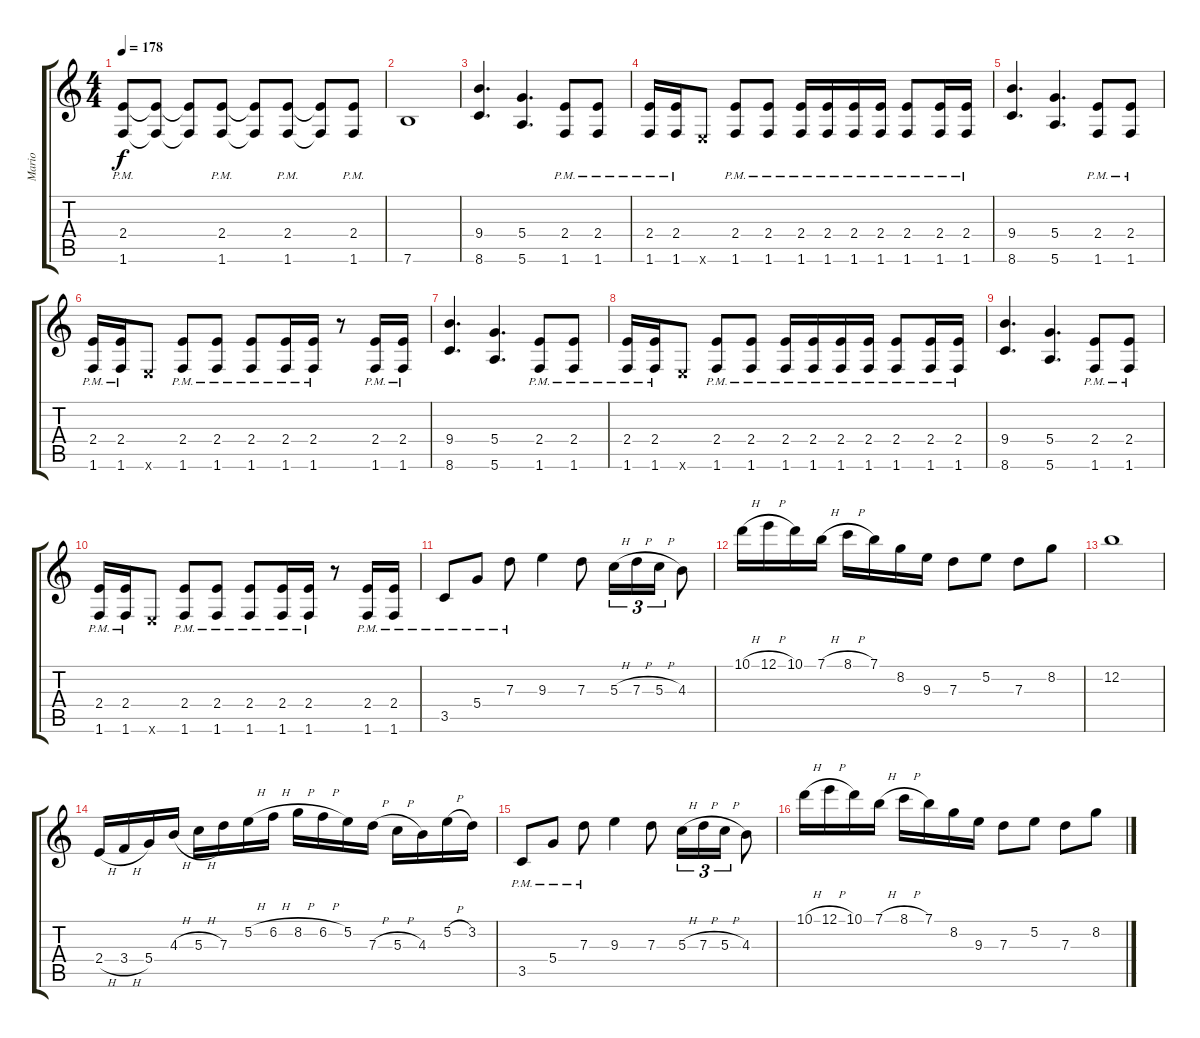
\track ("Mario" "Mario") {instrument overdrivenguitar}
\staff {score tabs}
\tuning (E4 B3 G3 D3 A2 E2) {hide}
\ts (4 4)
\tempo 178
\clef g2
\ks c
(2.4{pm} 1.6{pm}).8{dy f} (2.4{t} 1.6{t}).8 (2.4{t} 1.6{t}).8 (2.4{pm} 1.6{pm}).8 (2.4{t} 1.6{t}).8 (2.4{pm} 1.6{pm}).8 (2.4{t} 1.6{t}).8 (2.4{pm} 1.6{pm}).8 |
7.6.1 |
(9.4 8.6).4{d} (5.4 5.6).4{d} (2.4{pm} 1.6{pm}).8 (2.4{pm} 1.6{pm}).8 |
(2.4{pm} 1.6{pm}).16 (2.4{pm} 1.6{pm}).16 0.6{x}.8 (2.4{pm} 1.6{pm}).8 (2.4{pm} 1.6{pm}).8 (2.4{pm} 1.6{pm}).16 (2.4{pm} 1.6{pm}).16 (2.4{pm} 1.6{pm}).16 (2.4{pm} 1.6{pm}).16 (2.4{pm} 1.6{pm}).8 (2.4{pm} 1.6{pm}).16 (2.4{pm} 1.6{pm}).16 |
(9.4 8.6).4{d} (5.4 5.6).4{d} (2.4{pm} 1.6{pm}).8 (2.4{pm} 1.6{pm}).8 |
(2.4{pm} 1.6{pm}).16 (2.4{pm} 1.6{pm}).16 0.6{x}.8 (2.4{pm} 1.6{pm}).8 (2.4{pm} 1.6{pm}).8 (2.4{pm} 1.6{pm}).8 (2.4{pm} 1.6{pm}).16 (2.4{pm} 1.6{pm}).16 r.8 (2.4{pm} 1.6{pm}).16 (2.4{pm} 1.6{pm}).16 |
(9.4 8.6).4{d} (5.4 5.6).4{d} (2.4{pm} 1.6{pm}).8 (2.4{pm} 1.6{pm}).8 |
(2.4{pm} 1.6{pm}).16 (2.4{pm} 1.6{pm}).16 0.6{x}.8 (2.4{pm} 1.6{pm}).8 (2.4{pm} 1.6{pm}).8 (2.4{pm} 1.6{pm}).16 (2.4{pm} 1.6{pm}).16 (2.4{pm} 1.6{pm}).16 (2.4{pm} 1.6{pm}).16 (2.4{pm} 1.6{pm}).8 (2.4{pm} 1.6{pm}).16 (2.4{pm} 1.6{pm}).16 |
(9.4 8.6).4{d} (5.4 5.6).4{d} (2.4{pm} 1.6{pm}).8 (2.4{pm} 1.6{pm}).8 |
(2.4{pm} 1.6{pm}).16 (2.4{pm} 1.6{pm}).16 0.6{x}.8 (2.4{pm} 1.6{pm}).8 (2.4{pm} 1.6{pm}).8 (2.4{pm} 1.6{pm}).8 (2.4{pm} 1.6{pm}).16 (2.4{pm} 1.6{pm}).16 r.8 (2.4{pm} 1.6{pm}).16 (2.4{pm} 1.6{pm}).16 |
3.5{pm}.8 5.4{pm}.8 7.3{pm}.8 9.3.4 7.3.8 5.3{h}.16{tu (3 2)} 7.3{h}.16{tu (3 2)} 5.3{h}.16{tu (3 2)} 4.3.8 |
10.1{h}.16 12.1{h}.16 10.1.16 7.1{h}.16 8.1{h}.16 7.1.16 8.2.16 9.3.16 7.3.8 5.2.8 7.3.8 8.2.8 |
12.2.1 |
2.4{h}.16 3.4{h}.16 5.4.16 4.3{h}.16 5.3{h}.16 7.3.16 5.2{h}.16 6.2{h}.16 8.2{h}.16 6.2{h}.16 5.2.16 7.3{h}.16 5.3{h}.16 4.3.16 5.2{h}.16 3.2.16 |
3.5{pm}.8 5.4{pm}.8 7.3{pm}.8 9.3.4 7.3.8 5.3{h}.16{tu (3 2)} 7.3{h}.16{tu (3 2)} 5.3{h}.16{tu (3 2)} 4.3.8 |
10.1{h}.16 12.1{h}.16 10.1.16 7.1{h}.16 8.1{h}.16 7.1.16 8.2.16 9.3.16 7.3.8 5.2.8 7.3.8 8.2.8
